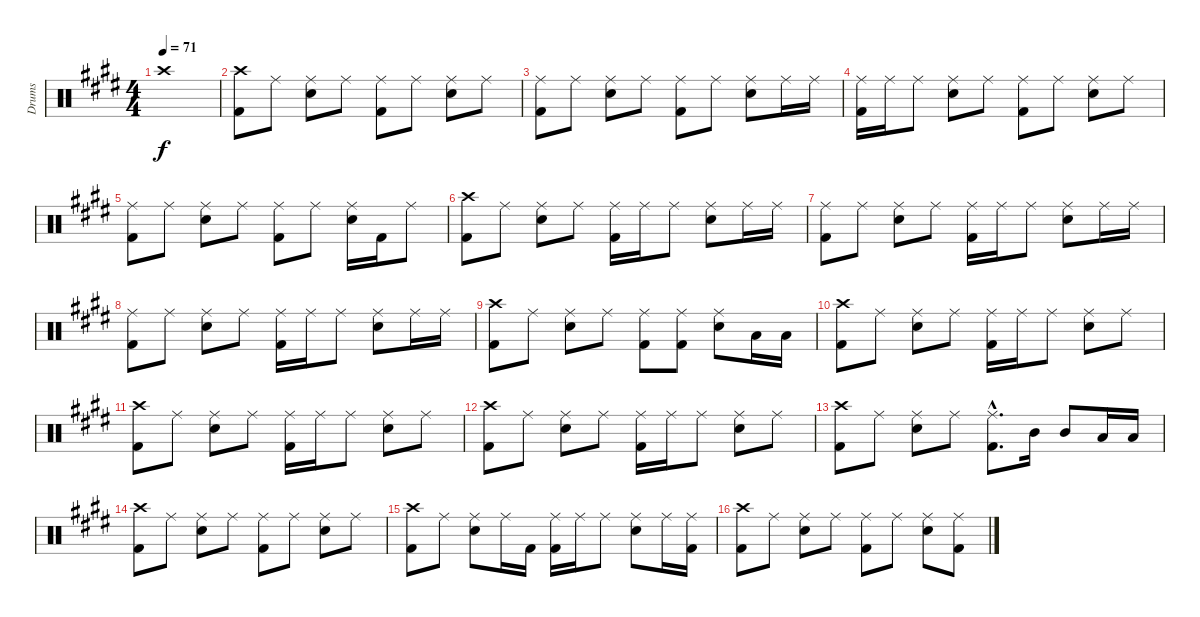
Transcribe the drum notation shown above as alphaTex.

\track ("Drums" "Drums") {instrument percussion}
\staff {score}
\articulation defaults
\ts (4 4)
\tempo 71
\clef neutral
\ks e "Crash high (hit)".1{dy f}
|
("Crash high (hit)" "Kick (hit) 2").8 "Ride (middle)".8 ("Ride (middle)" "Electric Snare (hit)").8 "Ride (middle)".8 ("Ride (middle)" "Kick (hit) 2").8 "Ride (middle)".8 ("Ride (middle)" "Electric Snare (hit)").8 "Ride (middle)".8 |
("Ride (middle)" "Kick (hit) 2").8 "Ride (middle)".8 ("Ride (middle)" "Electric Snare (hit)").8 "Ride (middle)".8 ("Ride (middle)" "Kick (hit) 2").8 "Ride (middle)".8 ("Ride (middle)" "Electric Snare (hit)").8 "Ride (middle)".16 "Ride (middle)".16 |
("Ride (middle)" "Kick (hit) 2").16 "Ride (middle)".16 "Ride (middle)".8 ("Ride (middle)" "Electric Snare (hit)").8 "Ride (middle)".8 ("Ride (middle)" "Kick (hit) 2").8 "Ride (middle)".8 ("Ride (middle)" "Electric Snare (hit)").8 "Ride (middle)".8 |
("Ride (middle)" "Kick (hit) 2").8 "Ride (middle)".8 ("Ride (middle)" "Electric Snare (hit)").8 "Ride (middle)".8 ("Ride (middle)" "Kick (hit) 2").8 "Ride (middle)".8 ("Ride (middle)" "Electric Snare (hit)").16 "Kick (hit) 2".16 "Ride (middle)".8 |
("Crash high (hit)" "Kick (hit) 2").8 "Ride (middle)".8 ("Ride (middle)" "Electric Snare (hit)").8 "Ride (middle)".8 ("Ride (middle)" "Kick (hit) 2").16 "Ride (middle)".16 "Ride (middle)".8 ("Ride (middle)" "Electric Snare (hit)").8 "Ride (middle)".16 "Ride (middle)".16 |
("Ride (middle)" "Kick (hit) 2").8 "Ride (middle)".8 ("Ride (middle)" "Electric Snare (hit)").8 "Ride (middle)".8 ("Ride (middle)" "Kick (hit) 2").16 "Ride (middle)".16 "Ride (middle)".8 ("Ride (middle)" "Electric Snare (hit)").8 "Ride (middle)".16 "Ride (middle)".16 |
("Ride (middle)" "Kick (hit) 2").8 "Ride (middle)".8 ("Ride (middle)" "Electric Snare (hit)").8 "Ride (middle)".8 ("Ride (middle)" "Kick (hit) 2").16 "Ride (middle)".16 "Ride (middle)".8 ("Ride (middle)" "Electric Snare (hit)").8 "Ride (middle)".16 "Ride (middle)".16 |
("Crash high (hit)" "Kick (hit) 2").8 "Ride (middle)".8 ("Ride (middle)" "Electric Snare (hit)").8 "Ride (middle)".8 ("Ride (middle)" "Kick (hit) 2").8 ("Ride (middle)" "Kick (hit) 2").8 ("Ride (middle)" "Electric Snare (hit)").8 "Low Tom (hit)".16 "Low Tom (hit)".16 |
("Crash high (hit)" "Kick (hit) 2").8 "Ride (middle)".8 ("Ride (middle)" "Electric Snare (hit)").8 "Ride (middle)".8 ("Ride (middle)" "Kick (hit) 2").16 "Ride (middle)".16 "Ride (middle)".8 ("Ride (middle)" "Electric Snare (hit)").8 "Ride (middle)".8 |
("Crash high (hit)" "Kick (hit) 2").8 "Ride (middle)".8 ("Ride (middle)" "Electric Snare (hit)").8 "Ride (middle)".8 ("Ride (middle)" "Kick (hit) 2").16 "Ride (middle)".16 "Ride (middle)".8 ("Ride (middle)" "Electric Snare (hit)").8 "Ride (middle)".8 |
("Crash high (hit)" "Kick (hit) 2").8 "Ride (middle)".8 ("Ride (middle)" "Electric Snare (hit)").8 "Ride (middle)".8 ("Ride (middle)" "Kick (hit) 2").16 "Ride (middle)".16 "Ride (middle)".8 ("Ride (middle)" "Electric Snare (hit)").8 "Ride (middle)".8 |
("Crash high (hit)" "Kick (hit) 2").8 "Ride (middle)".8 ("Ride (middle)" "Electric Snare (hit)").8 "Ride (middle)".8 ("Ride (middle)"{hac} "Kick (hit) 2"{hac}).8{d} "Mid Tom (hit)".16 "Mid Tom (hit)".8 "Low Tom (hit)".16 "Low Tom (hit)".16 |
("Crash high (hit)" "Kick (hit) 2").8 "Ride (middle)".8 ("Ride (middle)" "Electric Snare (hit)").8 "Ride (middle)".8 ("Ride (middle)" "Kick (hit) 2").8 "Ride (middle)".8 ("Ride (middle)" "Electric Snare (hit)").8 "Ride (middle)".8 |
("Crash high (hit)" "Kick (hit) 2").8 "Ride (middle)".8 ("Ride (middle)" "Electric Snare (hit)").8 "Ride (middle)".16 "Kick (hit) 2".16 ("Ride (middle)" "Kick (hit) 2").16 "Ride (middle)".16 "Ride (middle)".8 ("Ride (middle)" "Electric Snare (hit)").8 "Ride (middle)".16 ("Ride (middle)" "Kick (hit) 2").16 |
("Crash high (hit)" "Kick (hit) 2").8 "Ride (middle)".8 ("Ride (middle)" "Electric Snare (hit)").8 "Ride (middle)".8 ("Ride (middle)" "Kick (hit) 2").8 "Ride (middle)".8 ("Ride (middle)" "Electric Snare (hit)").8 ("Ride (middle)" "Kick (hit) 2").8
